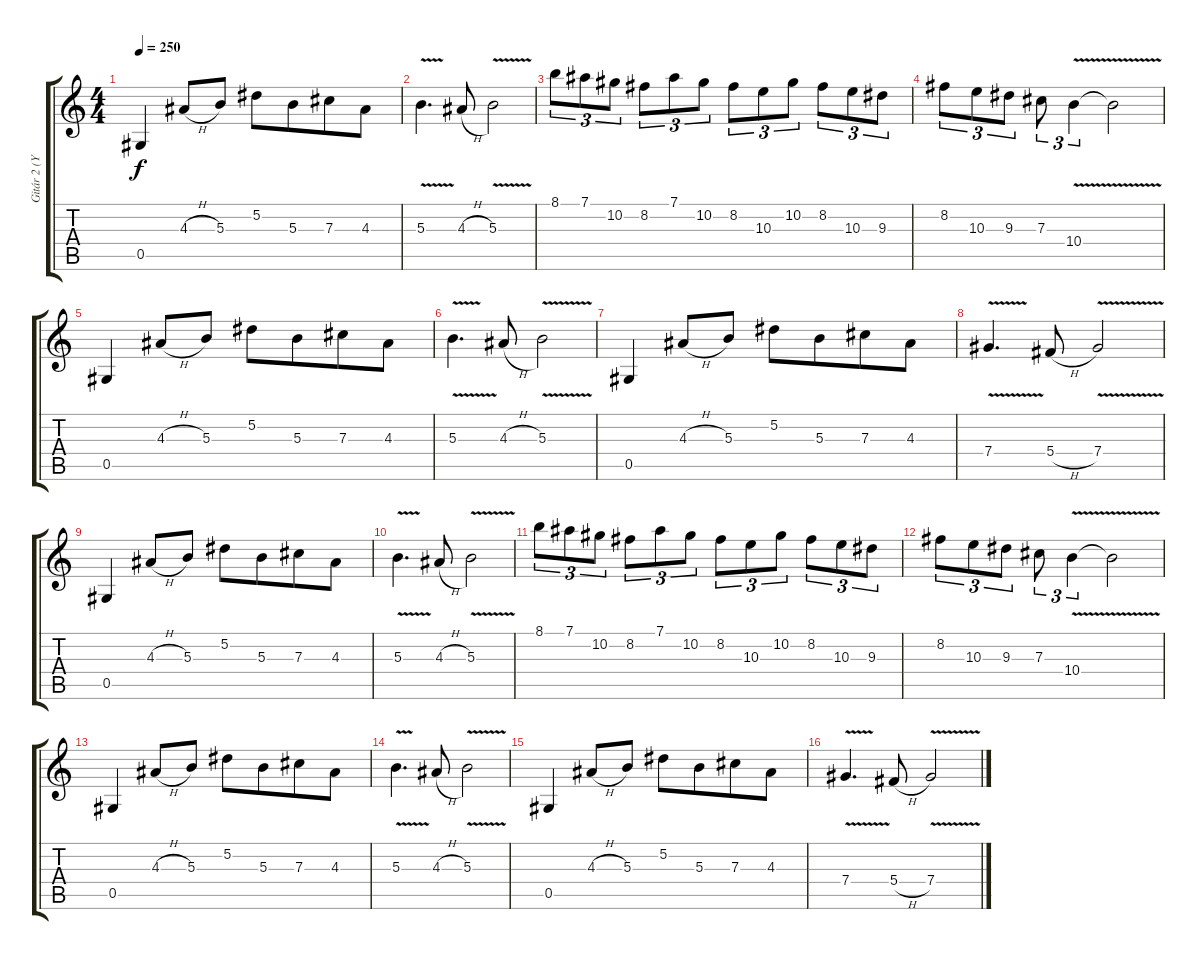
\track ("Gitár 2 (Yngwie Malmsteen)" "Gitár 2 (Y") {instrument distortionguitar}
\staff {score tabs}
\tuning (Eb4 Bb3 Gb3 Db3 Ab2 Eb2) {hide}
\ts (4 4)
\tempo 250
\clef g2
\ks c
0.5.4{dy f} 4.3{h}.8 5.3.8 5.2.8 5.3.8{beam merge} 7.3.8 4.3.8 |
5.3{v}.4{d} 4.3{h}.8 5.3{v}.2 |
8.1.8{tu (3 2)} 7.1.8{tu (3 2)} 10.2.8{tu (3 2)} 8.2.8{tu (3 2)} 7.1.8{tu (3 2)} 10.2.8{tu (3 2)} 8.2.8{tu (3 2)} 10.3.8{tu (3 2)} 10.2.8{tu (3 2)} 8.2.8{tu (3 2)} 10.3.8{tu (3 2)} 9.3.8{tu (3 2)} |
8.2.8{tu (3 2)} 10.3.8{tu (3 2)} 9.3.8{tu (3 2)} 7.3.8{tu (3 2)} 10.4{v}.4{tu (3 2)} 10.4{t}.2 |
0.5.4{volume 16} 4.3{h}.8 5.3.8 5.2.8 5.3.8{beam merge} 7.3.8 4.3.8 |
5.3{v}.4{d} 4.3{h}.8 5.3{v}.2 |
0.5.4 4.3{h}.8 5.3.8 5.2.8 5.3.8{beam merge} 7.3.8 4.3.8 |
7.4{v}.4{d} 5.4{h}.8 7.4{v}.2 |
0.5.4 4.3{h}.8 5.3.8 5.2.8 5.3.8{beam merge} 7.3.8 4.3.8 |
5.3{v}.4{d} 4.3{h}.8 5.3{v}.2 |
8.1.8{tu (3 2)} 7.1.8{tu (3 2)} 10.2.8{tu (3 2)} 8.2.8{tu (3 2)} 7.1.8{tu (3 2)} 10.2.8{tu (3 2)} 8.2.8{tu (3 2)} 10.3.8{tu (3 2)} 10.2.8{tu (3 2)} 8.2.8{tu (3 2)} 10.3.8{tu (3 2)} 9.3.8{tu (3 2)} |
8.2.8{tu (3 2)} 10.3.8{tu (3 2)} 9.3.8{tu (3 2)} 7.3.8{tu (3 2)} 10.4{v}.4{tu (3 2)} 10.4{t}.2 |
0.5.4 4.3{h}.8 5.3.8 5.2.8 5.3.8{beam merge} 7.3.8 4.3.8 |
5.3{v}.4{d} 4.3{h}.8 5.3{v}.2 |
0.5.4 4.3{h}.8 5.3.8 5.2.8 5.3.8{beam merge} 7.3.8 4.3.8 |
7.4{v}.4{d} 5.4{h}.8 7.4{v}.2
